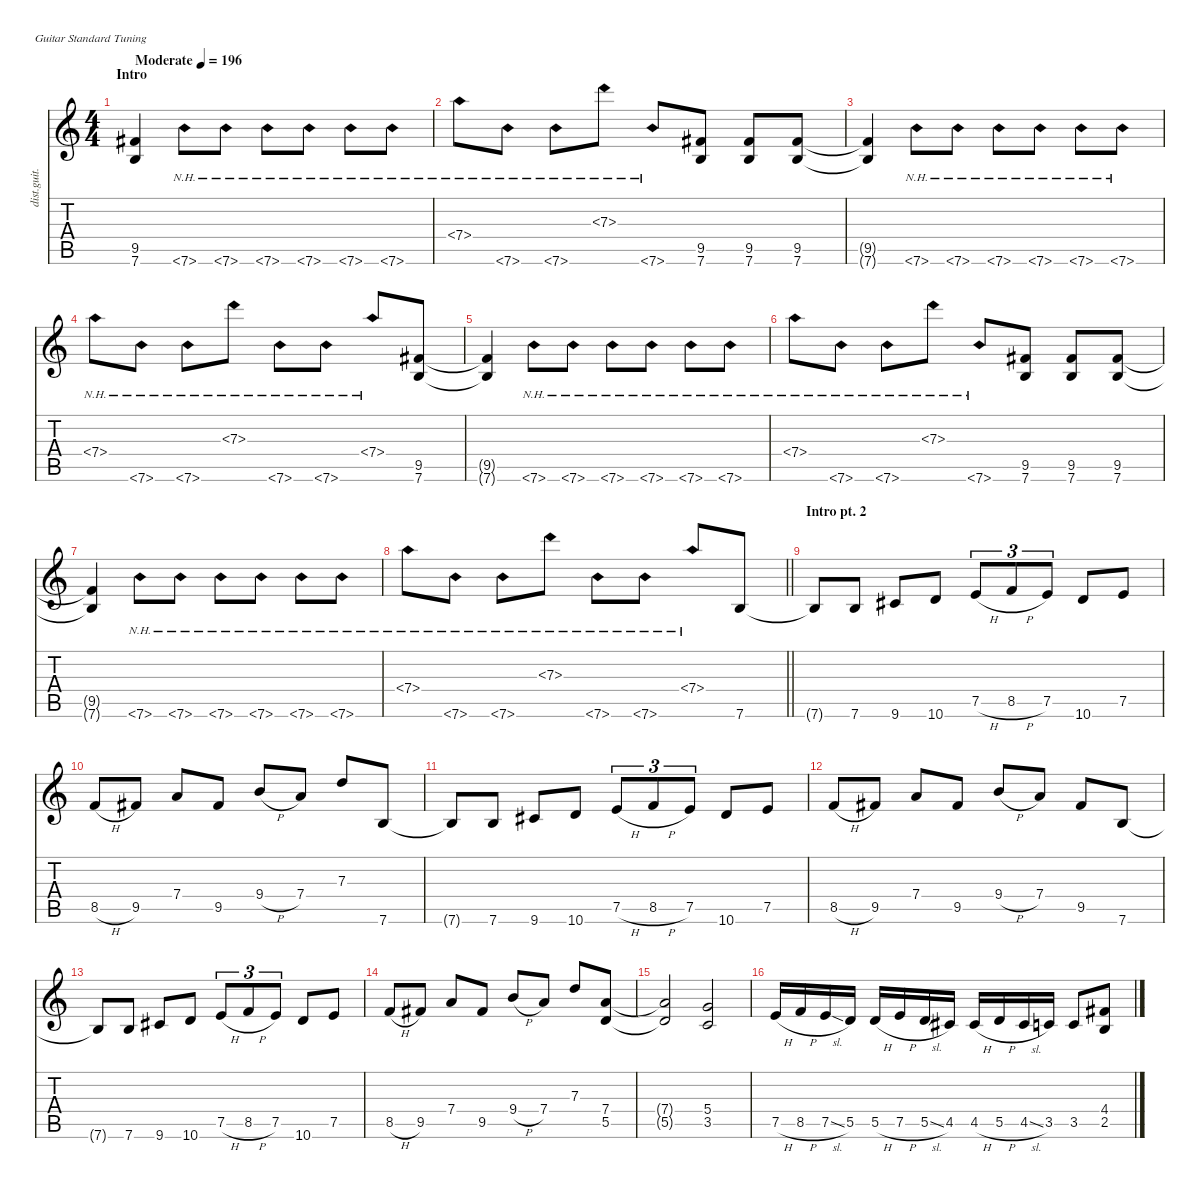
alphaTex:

\defaultSystemsLayout 4
\hideDynamics
\bracketExtendMode nobrackets
\track ("Mustaine" "dist.guit.") {mute instrument distortionguitar}
\staff {score tabs}
\tuning (E4 B3 G3 D3 A2 E2)
\ts (4 4)
\beaming (8 2 2 2 2)
\section ("" "Intro")
\tempo (196 "Moderate")
\clef g2
\ks c
(9.5{acc #} 7.6).4{dy f instrument distortionguitar} 7.6{nh}.8 7.6{nh}.8 7.6{nh}.8 7.6{nh}.8 7.6{nh}.8 7.6{nh}.8 |
7.4{nh}.8 7.6{nh}.8 7.6{nh}.8 7.3{nh}.8 7.6{nh}.8 (9.5{acc #} 7.6).8 (9.5{acc #} 7.6).8 (9.5{acc #} 7.6).8 |
(9.5{t acc #} 7.6{t}).4 7.6{nh}.8 7.6{nh}.8 7.6{nh}.8 7.6{nh}.8 7.6{nh}.8 7.6{nh}.8 |
7.4{nh}.8 7.6{nh}.8 7.6{nh}.8 7.3{nh}.8 7.6{nh}.8 7.6{nh}.8 7.4{nh}.8 (9.5{acc #} 7.6).8 |
(9.5{t acc #} 7.6{t}).4 7.6{nh}.8 7.6{nh}.8 7.6{nh}.8 7.6{nh}.8 7.6{nh}.8 7.6{nh}.8 |
7.4{nh}.8 7.6{nh}.8 7.6{nh}.8 7.3{nh}.8 7.6{nh}.8 (9.5{acc #} 7.6).8 (9.5{acc #} 7.6).8 (9.5{acc #} 7.6).8 |
(9.5{t acc #} 7.6{t}).4 7.6{nh}.8 7.6{nh}.8 7.6{nh}.8 7.6{nh}.8 7.6{nh}.8 7.6{nh}.8 |
\barLineRight lightlight
7.4{nh}.8 7.6{nh}.8 7.6{nh}.8 7.3{nh}.8 7.6{nh}.8 7.6{nh}.8 7.4{nh}.8 7.6.8 |
\section ("" "Intro pt. 2")
7.6{t}.8 7.6.8 9.6{acc #}.8 10.6.8 7.5{h}.8{tu (3 2)} 8.5{h}.8{tu (3 2)} 7.5.8{tu (3 2)} 10.6.8 7.5.8 |
8.5{h}.8 9.5{acc #}.8 7.4.8 9.5{acc #}.8 9.4{h}.8 7.4.8 7.3.8 7.6.8 |
7.6{t}.8 7.6.8 9.6{acc #}.8 10.6.8 7.5{h}.8{tu (3 2)} 8.5{h}.8{tu (3 2)} 7.5.8{tu (3 2)} 10.6.8 7.5.8 |
8.5{h}.8 9.5{acc #}.8 7.4.8 9.5{acc #}.8 9.4{h}.8 7.4.8 9.5{acc #}.8 7.6.8 |
7.6{t}.8 7.6.8 9.6{acc #}.8 10.6.8 7.5{h}.8{tu (3 2)} 8.5{h}.8{tu (3 2)} 7.5.8{tu (3 2)} 10.6.8 7.5.8 |
8.5{h}.8 9.5{acc #}.8 7.4.8 9.5{acc #}.8 9.4{h}.8 7.4.8 7.3.8 (7.4 5.5).8 |
(7.4{t} 5.5{t}).2 (5.4 3.5).2 |
7.5{h}.16 8.5{h}.16 7.5{sl}.16 5.5.16 5.5{h}.16 7.5{h}.16 5.5{sl}.16 4.5{acc #}.16 4.5{h acc #}.16 5.5{h}.16 4.5{sl acc #}.16 3.5.16 3.5.8 (4.4{acc #} 2.5).8
